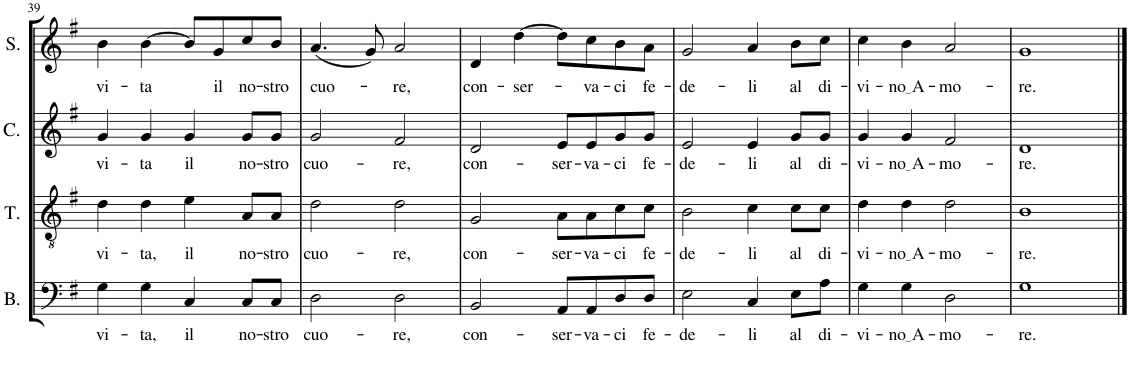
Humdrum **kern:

**kern	**text	**kern	**text	**kern	**text	**kern	**text
*part4	*part4	*part3	*part3	*part2	*part2	*part1	*part1
*staff4	*staff4	*staff3	*staff3	*staff2	*staff2	*staff1	*staff1
*I"B.	*	*I"T.	*	*I"C.	*	*I"S.	*
*I'B.	*	*I'T.	*	*I'C.	*	*I'S.	*
!!LO:PB:g=z
*clefF4	*	*clefGv2	*	*clefG2	*	*clefG2	*
*k[f#]	*	*k[f#]	*	*k[f#]	*	*k[f#]	*
*M4/4	*	*M4/4	*	*M4/4	*	*M4/4	*
=39	=39	=39	=39	=39	=39	=39	=39
!	!LO:LY:b	!	!LO:LY:b	!	!LO:LY:b	!	!LO:LY:b
4G\	vi-	4d\	vi-	4g/	vi-	4b\	vi-
!	!LO:LY:b	!	!LO:LY:b	!	!LO:LY:b	!	!LO:LY:b
4G\	-ta,	4d\	-ta,	4g/	-ta	[4b\	-ta
!	!LO:LY:b	!	!LO:LY:b	!	!LO:LY:b	!	!
4C/	il	4e\	il	4g/	il	8b/L]	.
!	!	!	!	!	!	!	!LO:LY:b
.	.	.	.	.	.	8g/	il
!	!LO:LY:b	!	!LO:LY:b	!	!LO:LY:b	!	!LO:LY:b
8C/L	no-	8A/L	no-	8g/L	no-	8cc/	no-
!	!LO:LY:b	!	!LO:LY:b	!	!LO:LY:b	!	!LO:LY:b
8C/J	-stro	8A/J	-stro	8g/J	-stro	8b/J	-stro
=40	=40	=40	=40	=40	=40	=40	=40
!	!LO:LY:b	!	!LO:LY:b	!	!LO:LY:b	!	!LO:LY:b
2D\	cuo-	2d\	cuo-	2g/	cuo-	(4.a/	cuo-
.	.	.	.	.	.	8g/)	.
!	!LO:LY:b	!	!LO:LY:b	!	!LO:LY:b	!	!LO:LY:b
2D\	-re,	2d\	-re,	2f#/	-re,	2a/	-re,
=41	=41	=41	=41	=41	=41	=41	=41
!	!LO:LY:b	!	!LO:LY:b	!	!LO:LY:b	!	!LO:LY:b
2BB/	con-	2G/	con-	2d/	con-	4d/	con-
!	!	!	!	!	!	!	!LO:LY:b
.	.	.	.	.	.	[4dd\	-ser-
!	!LO:LY:b	!	!LO:LY:b	!	!LO:LY:b	!	!
8AA/L	-ser-	8A\L	-ser-	8e/L	-ser-	8dd\L]	.
!	!LO:LY:b	!	!LO:LY:b	!	!LO:LY:b	!	!LO:LY:b
8AA/	-va-	8A\	-va-	8e/	-va-	8cc\	-va-
!	!LO:LY:b	!	!LO:LY:b	!	!LO:LY:b	!	!LO:LY:b
8D/	-ci	8c\	-ci	8g/	-ci	8b\	-ci
!	!LO:LY:b	!	!LO:LY:b	!	!LO:LY:b	!	!LO:LY:b
8D/J	fe-	8c\J	fe-	8g/J	fe-	8a\J	fe-
=42	=42	=42	=42	=42	=42	=42	=42
!	!LO:LY:b	!	!LO:LY:b	!	!LO:LY:b	!	!LO:LY:b
2E\	-de-	2B\	-de-	2e/	-de-	2g/	-de-
!	!LO:LY:b	!	!LO:LY:b	!	!LO:LY:b	!	!LO:LY:b
4C/	-li	4c\	-li	4e/	-li	4a/	-li
!	!LO:LY:b	!	!LO:LY:b	!	!LO:LY:b	!	!LO:LY:b
8E\L	al	8c\L	al	8g/L	al	8b\L	al
!	!LO:LY:b	!	!LO:LY:b	!	!LO:LY:b	!	!LO:LY:b
8A\J	di-	8c\J	di-	8g/J	di-	8cc\J	di-
=43	=43	=43	=43	=43	=43	=43	=43
!	!LO:LY:b	!	!LO:LY:b	!	!LO:LY:b	!	!LO:LY:b
4G\	-vi-	4d\	-vi-	4g/	-vi-	4cc\	-vi-
!	!LO:LY:b	!	!LO:LY:b	!	!LO:LY:b	!	!LO:LY:b
4G\	no A	4d\	no A	4g/	no A	4b\	no A
!	!LO:LY:b	!	!LO:LY:b	!	!LO:LY:b	!	!LO:LY:b
2D\	-mo-	2d\	-mo-	2f#/	-mo-	2a/	-mo-
=44	=44	=44	=44	=44	=44	=44	=44
!	!LO:LY:b	!	!LO:LY:b	!	!LO:LY:b	!	!LO:LY:b
1G	-re.	1B	-re.	1d	-re.	1g	-re.
==	==	==	==	==	==	==	==
*-	*-	*-	*-	*-	*-	*-	*-
